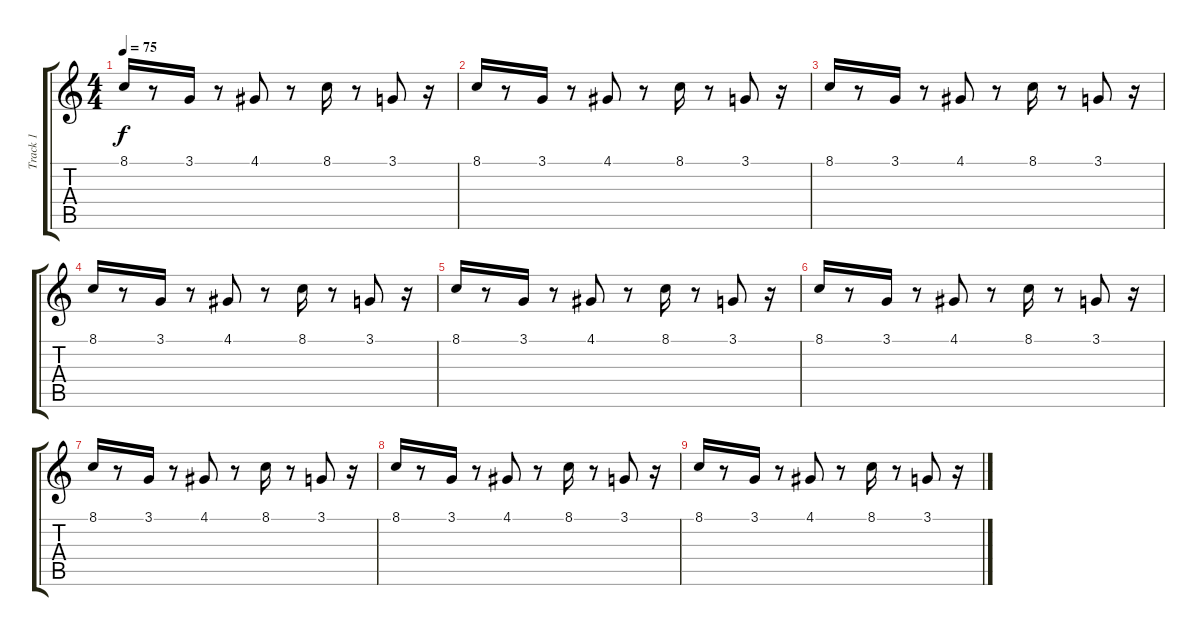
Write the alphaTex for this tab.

\track ("Track 1" "Track 1") {instrument steeldrums}
\staff {score tabs}
\tuning (E4 B3 G3 D3 A2 E2) {hide}
\ts (4 4)
\tempo 75
\clef g2
\ks c
8.1.16{dy f} r.8 3.1.16 r.8 4.1.8 r.8 8.1.16 r.8 3.1.8 r.16 |
8.1.16 r.8 3.1.16 r.8 4.1.8 r.8 8.1.16 r.8 3.1.8 r.16 |
8.1.16 r.8{volume 1} 3.1.16 r.8 4.1.8 r.8 8.1.16 r.8 3.1.8 r.16 |
8.1.16 r.8 3.1.16 r.8 4.1.8 r.8 8.1.16 r.8 3.1.8{volume 13} r.16 |
8.1.16 r.8 3.1.16 r.8 4.1.8 r.8 8.1.16 r.8 3.1.8 r.16 |
8.1.16 r.8 3.1.16 r.8 4.1.8 r.8 8.1.16 r.8 3.1.8 r.16 |
8.1.16 r.8 3.1.16 r.8 4.1.8 r.8 8.1.16 r.8 3.1.8 r.16 |
8.1.16 r.8 3.1.16 r.8 4.1.8 r.8 8.1.16 r.8 3.1.8 r.16 |
8.1.16 r.8 3.1.16 r.8 4.1.8 r.8 8.1.16 r.8 3.1.8 r.16
